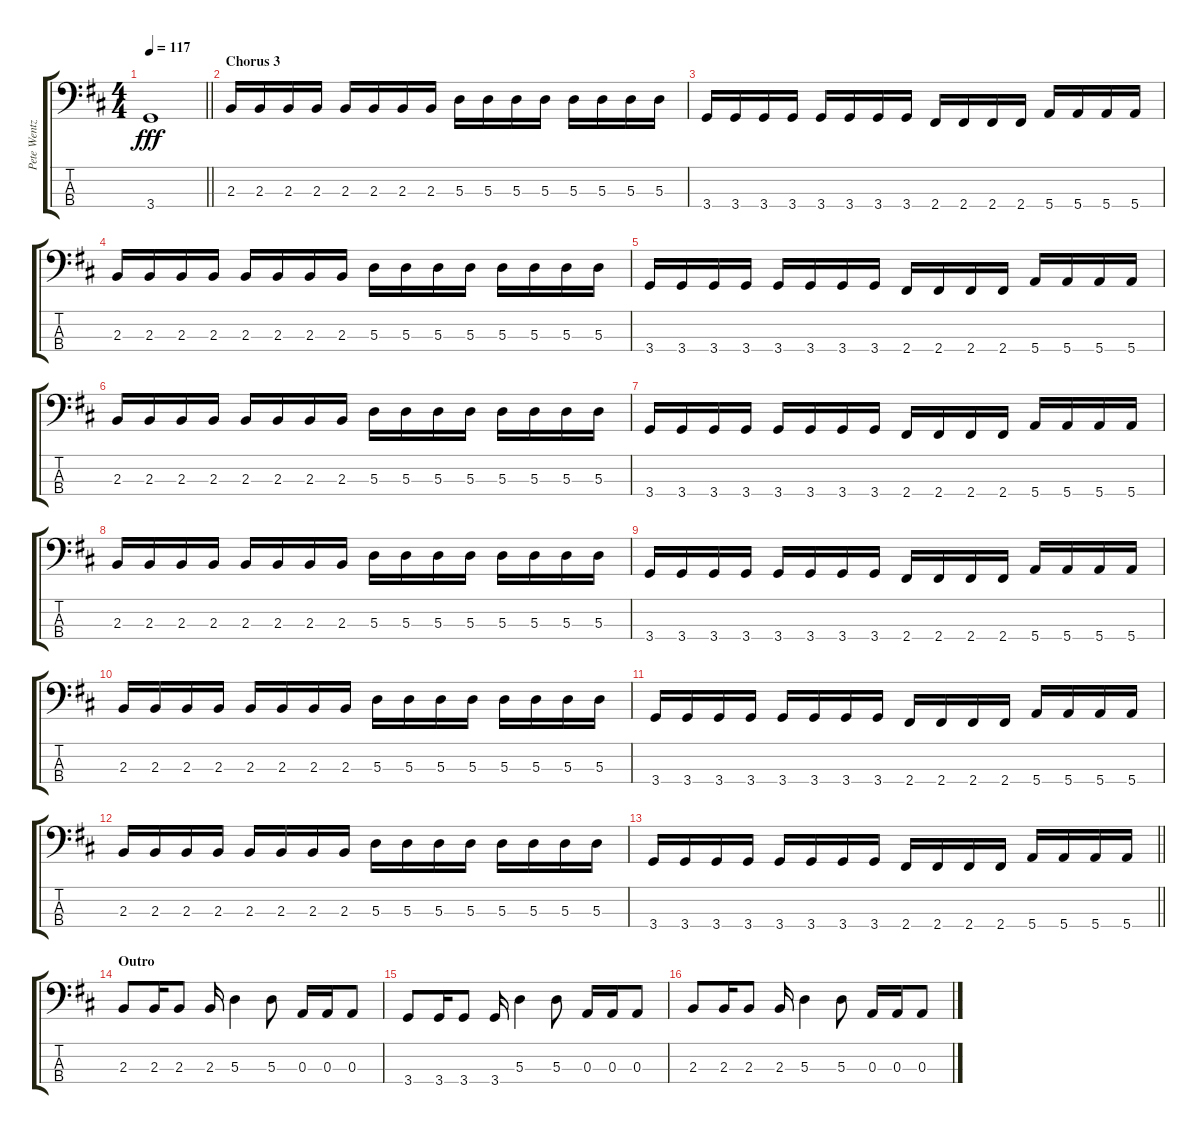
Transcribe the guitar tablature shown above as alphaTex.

\track ("Pete Wentz" "Pete Wentz") {instrument electricbasspick}
\staff {score tabs}
\tuning (G2 D2 A1 E1) {hide}
\ts (4 4)
\tempo 117
\clef f4
\barLineRight lightlight
\ks d
3.4{t}.1{dy fff} |
\section ("" "Chorus 3")
2.3.16 2.3.16 2.3.16 2.3.16 2.3.16 2.3.16 2.3.16 2.3.16 5.3.16 5.3.16 5.3.16 5.3.16 5.3.16 5.3.16 5.3.16 5.3.16 |
3.4.16 3.4.16 3.4.16 3.4.16 3.4.16 3.4.16 3.4.16 3.4.16 2.4.16 2.4.16 2.4.16 2.4.16 5.4.16 5.4.16 5.4.16 5.4.16 |
2.3.16 2.3.16 2.3.16 2.3.16 2.3.16 2.3.16 2.3.16 2.3.16 5.3.16 5.3.16 5.3.16 5.3.16 5.3.16 5.3.16 5.3.16 5.3.16 |
3.4.16 3.4.16 3.4.16 3.4.16 3.4.16 3.4.16 3.4.16 3.4.16 2.4.16 2.4.16 2.4.16 2.4.16 5.4.16 5.4.16 5.4.16 5.4.16 |
2.3.16 2.3.16 2.3.16 2.3.16 2.3.16 2.3.16 2.3.16 2.3.16 5.3.16 5.3.16 5.3.16 5.3.16 5.3.16 5.3.16 5.3.16 5.3.16 |
3.4.16 3.4.16 3.4.16 3.4.16 3.4.16 3.4.16 3.4.16 3.4.16 2.4.16 2.4.16 2.4.16 2.4.16 5.4.16 5.4.16 5.4.16 5.4.16 |
2.3.16 2.3.16 2.3.16 2.3.16 2.3.16 2.3.16 2.3.16 2.3.16 5.3.16 5.3.16 5.3.16 5.3.16 5.3.16 5.3.16 5.3.16 5.3.16 |
3.4.16 3.4.16 3.4.16 3.4.16 3.4.16 3.4.16 3.4.16 3.4.16 2.4.16 2.4.16 2.4.16 2.4.16 5.4.16 5.4.16 5.4.16 5.4.16 |
2.3.16 2.3.16 2.3.16 2.3.16 2.3.16 2.3.16 2.3.16 2.3.16 5.3.16 5.3.16 5.3.16 5.3.16 5.3.16 5.3.16 5.3.16 5.3.16 |
3.4.16 3.4.16 3.4.16 3.4.16 3.4.16 3.4.16 3.4.16 3.4.16 2.4.16 2.4.16 2.4.16 2.4.16 5.4.16 5.4.16 5.4.16 5.4.16 |
2.3.16 2.3.16 2.3.16 2.3.16 2.3.16 2.3.16 2.3.16 2.3.16 5.3.16 5.3.16 5.3.16 5.3.16 5.3.16 5.3.16 5.3.16 5.3.16 |
\barLineRight lightlight
3.4.16 3.4.16 3.4.16 3.4.16 3.4.16 3.4.16 3.4.16 3.4.16 2.4.16 2.4.16 2.4.16 2.4.16 5.4.16 5.4.16 5.4.16 5.4.16 |
\section ("" "Outro")
2.3.8 2.3.16 2.3.8 2.3.16 5.3.4 5.3.8 0.3.16 0.3.16 0.3.8 |
3.4.8 3.4.16 3.4.8 3.4.16 5.3.4 5.3.8 0.3.16 0.3.16 0.3.8 |
2.3.8 2.3.16 2.3.8 2.3.16 5.3.4 5.3.8 0.3.16 0.3.16 0.3.8
